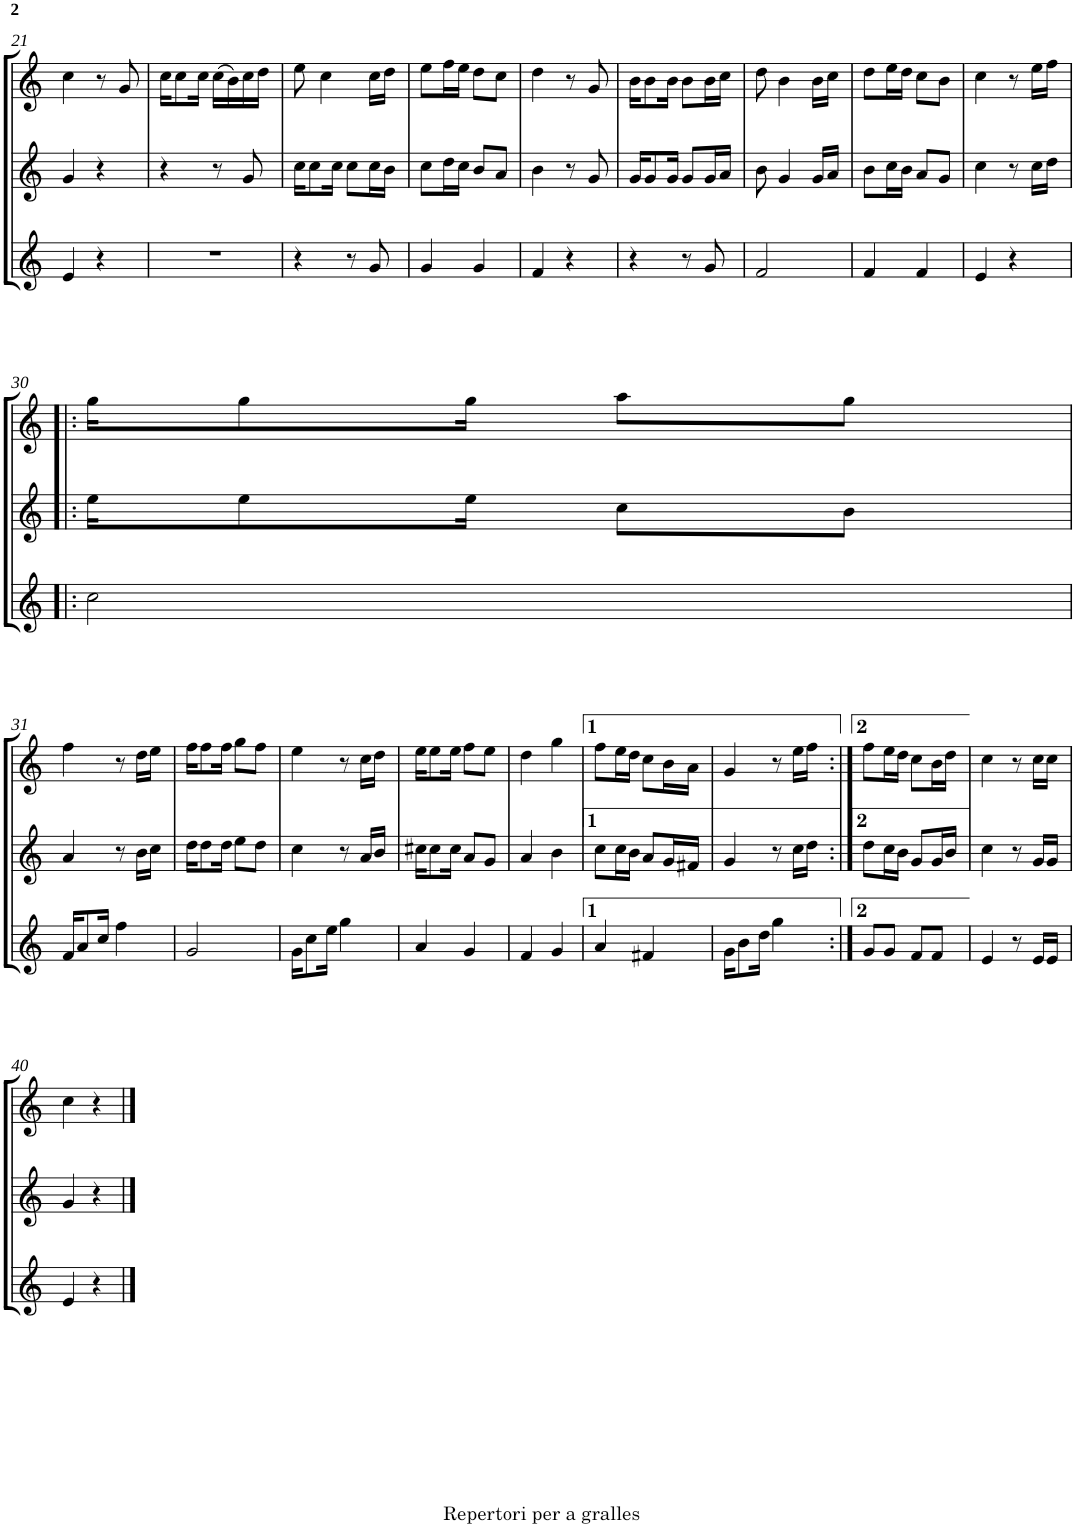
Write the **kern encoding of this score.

**kern	**kern	**kern
*part3	*part2	*part1
*staff3	*staff2	*staff1
*I"Gralla 3	*I"Gralla 2	*I"Gralla 1
!!LO:PB:g=z
*clefG2	*clefG2	*clefG2
*k[]	*k[]	*k[]
*M2/4	*M2/4	*M2/4
=21	=21	=21
4e/	4g/	4cc\
4r	4r	8r
.	.	8g/
=22	=22	=22
2r	4r	16cc\KL
.	.	8cc\
.	.	16cc\Jk
.	8r	(>16cc\LL
.	.	16b\)
.	8g/	16cc\
.	.	16dd\JJ
=23	=23	=23
4r	16cc\KL	8ee\
.	8cc\	.
.	.	4cc\
.	16cc\Jk	.
8r	8cc\L	.
8g/	16cc\L	16cc\LL
.	16b\JJ	16dd\JJ
=24	=24	=24
4g/	8cc\L	8ee\L
.	16dd\L	16ff\L
.	16cc\JJ	16ee\JJ
4g/	8b/L	8dd\L
.	8a/J	8cc\J
=25	=25	=25
4f/	4b\	4dd\
4r	8r	8r
.	8g/	8g/
=26	=26	=26
4r	16g/KL	16b\KL
.	8g/	8b\
.	16g/Jk	16b\Jk
8r	8g/L	8b\L
8g/	16g/L	16b\L
.	16a/JJ	16cc\JJ
=27	=27	=27
2f/	8b\	8dd\
.	4g/	4b\
.	16g/LL	16b\LL
.	16a/JJ	16cc\JJ
=28	=28	=28
4f/	8b\L	8dd\L
.	16cc\L	16ee\L
.	16b\JJ	16dd\JJ
4f/	8a/L	8cc\L
.	8g/J	8b\J
=29	=29	=29
4e/	4cc\	4cc\
4r	8r	8r
.	16cc\LL	16ee\LL
.	16dd\JJ	16ff\JJ
!!LO:LB:g=z
=30!|:	=30!|:	=30!|:
2cc\	16ee\KL	16gg\KL
.	8ee\	8gg\
.	16ee\Jk	16gg\Jk
.	8cc\L	8aa\L
.	8b\J	8gg\J
!!LO:LB:g=z
=31	=31	=31
16f/KL	4a/	4ff\
8a/	.	.
16cc/Jk	.	.
4ff\	8r	8r
.	16b\LL	16dd\LL
.	16cc\JJ	16ee\JJ
=32	=32	=32
2g/	16dd\KL	16ff\KL
.	8dd\	8ff\
.	16dd\Jk	16ff\Jk
.	8ee\L	8gg\L
.	8dd\J	8ff\J
=33	=33	=33
16g\KL	4cc\	4ee\
8cc\	.	.
16ee\Jk	.	.
4gg\	8r	8r
.	16a/LL	16cc\LL
.	16b/JJ	16dd\JJ
=34	=34	=34
4a/	16cc#X\KL	16ee\KL
.	8cc#\	8ee\
.	16cc#\Jk	16ee\Jk
4g/	8a/L	8ff\L
.	8g/J	8ee\J
=35	=35	=35
4f/	4a/	4dd\
4g/	4b\	4gg\
=36	=36	=36
4a/	8cc\L	8ff\L
.	16cc\L	16ee\L
.	16b\JJ	16dd\JJ
4f#X/	8a/L	8cc\L
.	16g/L	16b\L
.	16f#X/JJ	16a\JJ
=37	=37	=37
16g\KL	4g/	4g/
8b\	.	.
16dd\Jk	.	.
4gg\	8r	8r
.	16cc\LL	16ee\LL
.	16dd\JJ	16ff\JJ
=38:|!	=38:|!	=38:|!
8g/L	8dd\L	8ff\L
8g/J	16cc\L	16ee\L
.	16b\JJ	16dd\JJ
8f/L	8g/L	8cc\L
8f/J	16g/L	16b\L
.	16b/JJ	16dd\JJ
=39	=39	=39
4e/	4cc\	4cc\
8r	8r	8r
16e/LL	16g/LL	16cc\LL
16e/JJ	16g/JJ	16cc\JJ
!!LO:LB:g=z
=40	=40	=40
4e/	4g/	4cc\
4r	4r	4r
==	==	==
*-	*-	*-
